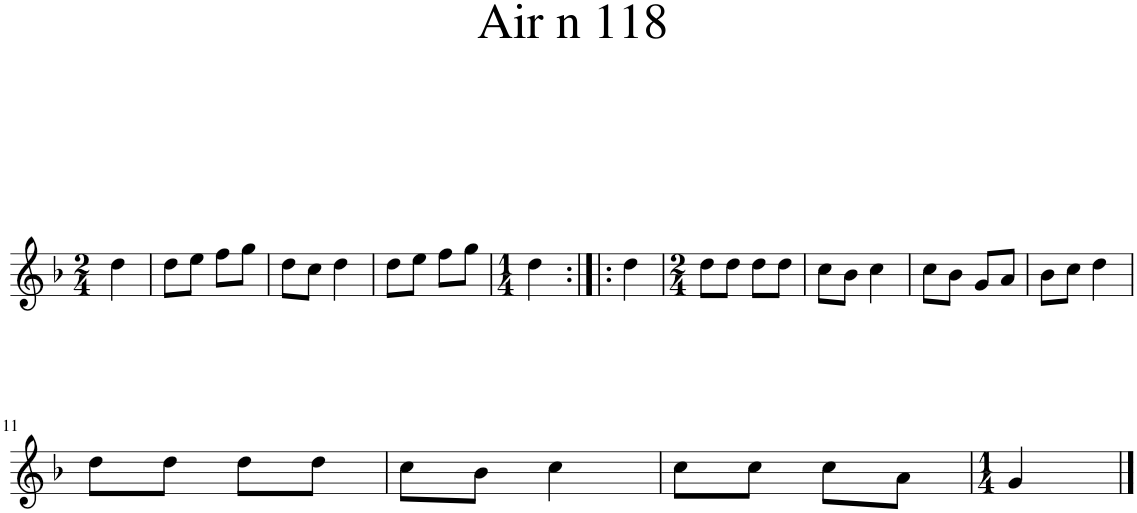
**kern
*part1
*staff1
*I"Piano
*I'Pno.
*clefG2
*k[b-]
*M2/4
=1
4dd\
=2
8dd\L
8ee\J
8ff\L
8gg\J
=3
8dd\L
8cc\J
4dd\
=4
8dd\L
8ee\J
8ff\L
8gg\J
=5
*M1/4
4dd\
=6:|!|:
4dd\
=7
*M2/4
8dd\L
8dd\J
8dd\L
8dd\J
=8
8cc\L
8b-\J
4cc\
=9
8cc\L
8b-\J
8g/L
8a/J
=10
8b-\L
8cc\J
4dd\
!!LO:LB:g=z
=11
8dd\L
8dd\J
8dd\L
8dd\J
=12
8cc\L
8b-\J
4cc\
=13
8cc\L
8cc\J
8cc\L
8a\J
=14
*M1/4
4g/
==
*-
